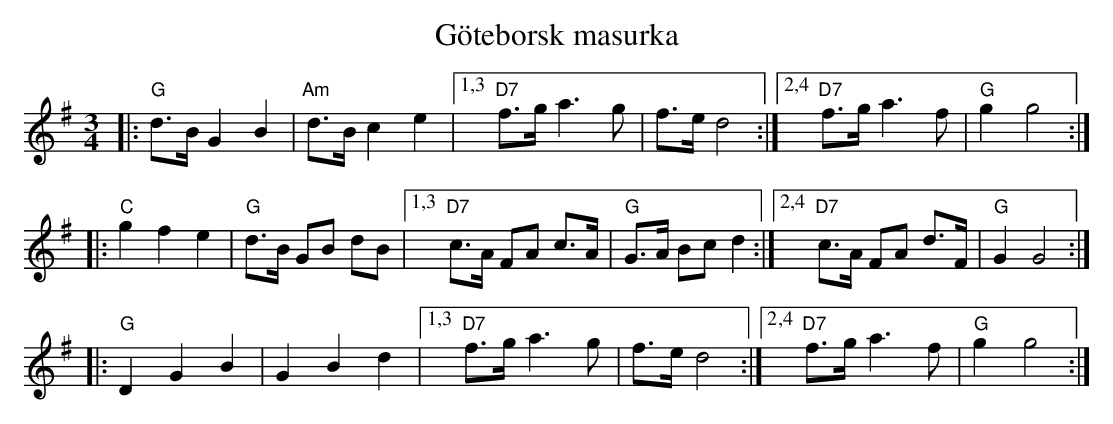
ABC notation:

X:1
T: G\"oteborsk masurka
M: 3/4
L: 1/8
K: G
|: "G"d>B G2 B2 \
| "Am"d>B c2 e2 \
|1,3 "D7"f>g a3 g \
| f>e d4 \
:|2,4 "D7"f>g a3 f \
| "G"g2 g4 :|
|: "C"g2 f2 e2 \
| "G"d>B GB dB \
|1,3 "D7"c>A FA c>A \
| "G"G>A Bc d2 \
:|2,4 "D7"c>A FA d>F \
| "G"G2 G4 :|
|: "G"D2 G2 B2 \
| G2 B2 d2 \
|1,3 "D7"f>g a3 g \
| f>e d4 \
:|2,4 "D7"f>g a3 f \
| "G"g2 g4 :|
